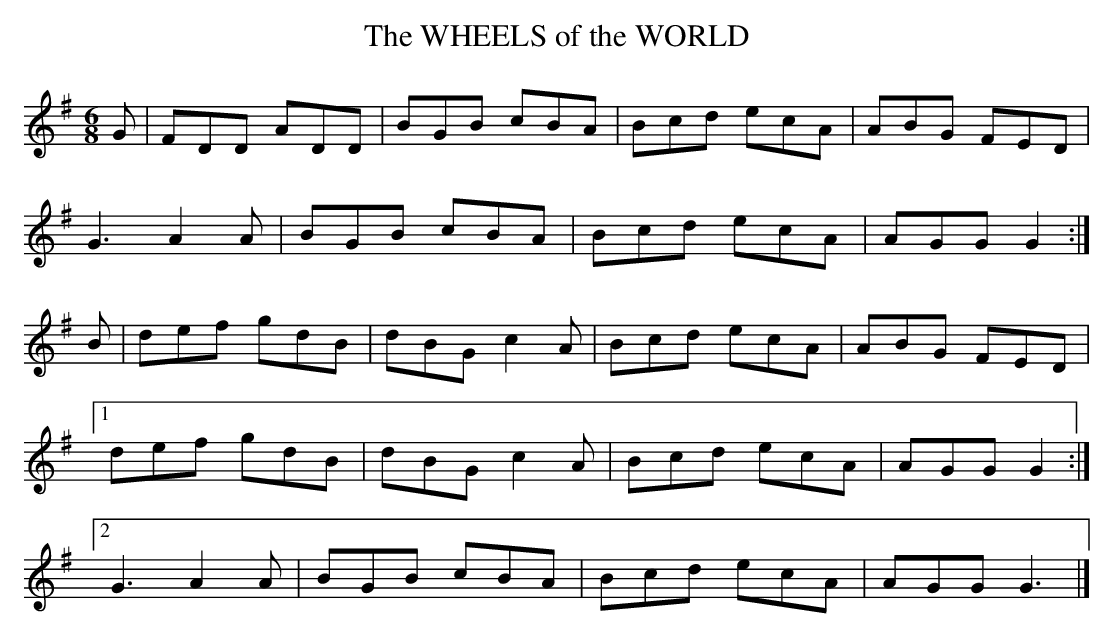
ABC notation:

X:1
T:WHEELS of the WORLD, The
M:6/8
L:1/8
K:G
G|FDD ADD|BGB cBA|Bcd ecA|ABG FED|
G3 A2A|BGB cBA|Bcd ecA|AGG G2:|
B|def gdB|dBG c2A|Bcd ecA|ABG FED|
[1 def gdB|dBG c2A|Bcd ecA|AGG G2 :|
[2 G3 A2A|BGB cBA|Bcd ecA|AGG G3|]
